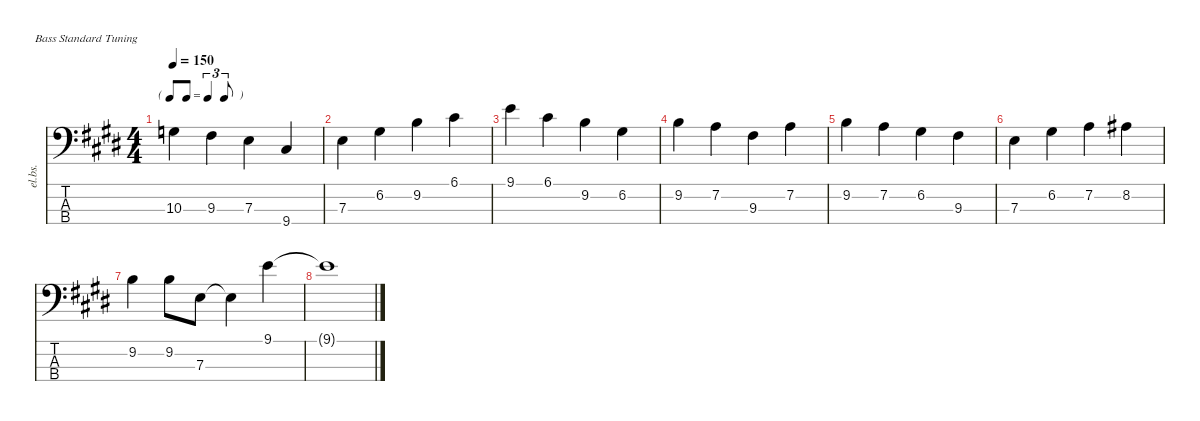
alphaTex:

\defaultSystemsLayout 4
\hideDynamics
\bracketExtendMode nobrackets
\otherSystemsTrackNameOrientation horizontal
\track ("Track 4" "el.bs.") {instrument electricbassfinger}
\staff {score tabs}
\tuning (G2 D2 A1 E1)
\ts (4 4)
\tf triplet8th
\tempo 150
\clef f4
\ks e
10.3{acc forcenatural}.4{dy fff beam Down} 9.3{acc #}.4{beam Down} 7.3{acc forcenatural}.4{beam Down} 9.4{acc #}.4{beam Up} |
7.3{acc forcenatural}.4{beam Down} 6.2{acc #}.4{beam Down} 9.2{acc forcenatural}.4{beam Down} 6.1{acc #}.4{beam Down} |
9.1{acc forcenatural}.4{beam Down} 6.1{acc #}.4{beam Down} 9.2{acc forcenatural}.4{beam Down} 6.2{acc #}.4{beam Down} |
9.2{acc forcenatural}.4{beam Down} 7.2{acc forcenatural}.4{beam Down} 9.3{acc #}.4{beam Down} 7.2{acc forcenatural}.4{beam Down} |
9.2{acc forcenatural}.4{beam Down} 7.2{acc forcenatural}.4{beam Down} 6.2{acc #}.4{beam Down} 9.3{acc #}.4{beam Down} |
7.3{acc forcenatural}.4{beam Down} 6.2{acc #}.4{beam Down} 7.2{acc forcenatural}.4{beam Down} 8.2{acc #}.4{beam Down} |
9.2{acc forcenatural}.4{beam Down} 9.2{acc forcenatural}.8{beam Down} 7.3{acc forcenatural}.8{beam Down} 7.3{t acc forcenatural}.4{dy f beam Down} 9.1{acc forcenatural}.4{dy fff beam Down} |
9.1{t acc forcenatural}.1{dy f beam Down}
